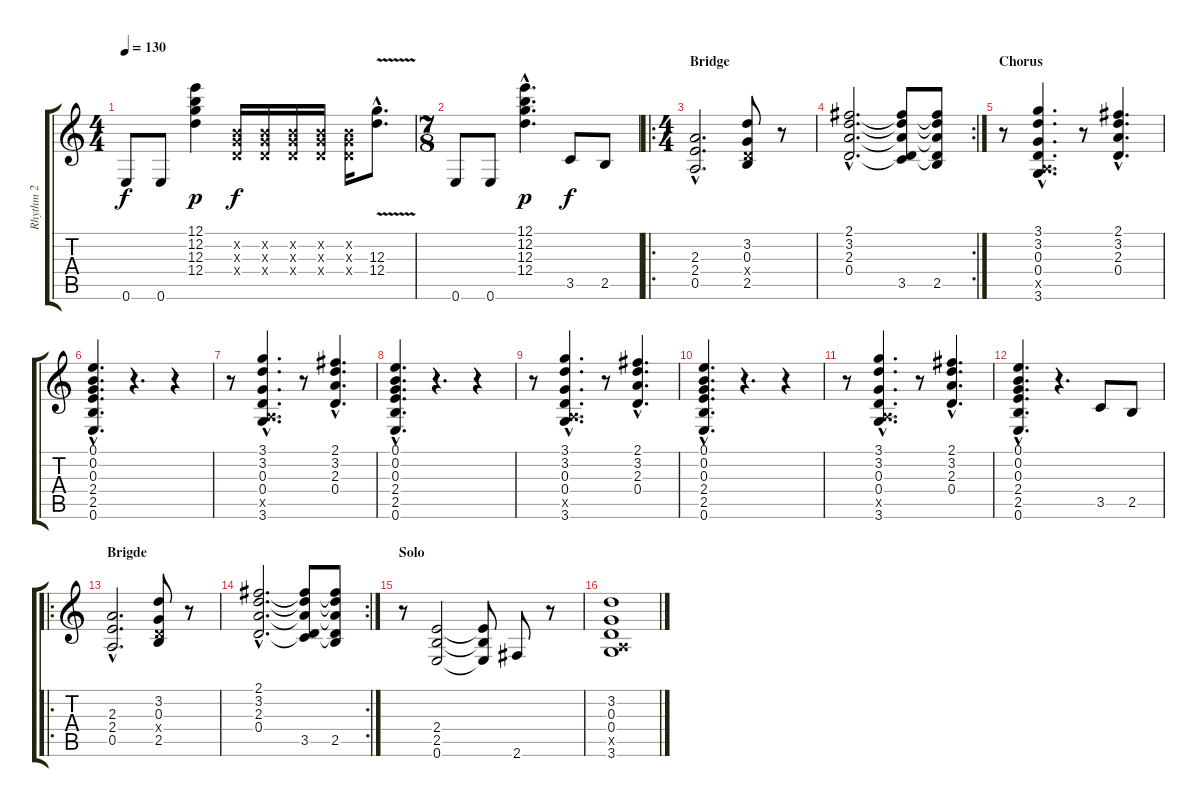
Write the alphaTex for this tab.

\track ("Rhythm 2" "Rhythm 2") {instrument distortionguitar}
\staff {score tabs}
\tuning (E4 B3 G3 D3 A2 E2) {hide}
\ts (4 4)
\tempo 130
\clef g2
\ks c
0.6.8{dy f} 0.6.8 (12.1 12.2 12.3 12.4).4{dy p} (0.2{x} 0.3{x} 0.4{x}).16{dy f} (0.2{x} 0.3{x} 0.4{x}).16 (0.2{x} 0.3{x} 0.4{x}).16 (0.2{x} 0.3{x} 0.4{x}).16 (0.2{x} 0.3{x} 0.4{x}).16 (12.3{v hac} 12.4{v hac}).8{d} |
\ts (7 8)
0.6.8 0.6.8 (12.1{hac} 12.2{hac} 12.3{hac} 12.4{hac}).4{d dy p} 3.5.8{dy f} 2.5.8 |
\ro
\ts (4 4)
\section ("" "Bridge")
(2.3{hac} 2.4{hac} 0.5{hac}).2{d} (3.2 0.3 0.4{x} 2.5).8 r.8 |
\rc 2
(2.1{hac} 3.2{hac} 2.3{hac} 0.4{hac}).2{d} (2.1{t} 3.2{t} 2.3{t} 0.4{t} 3.5).8 (2.1{t} 3.2{t} 2.3{t} 0.4{t} 2.5).8 |
\section ("" "Chorus")
r.8 (3.1{hac} 3.2{hac} 0.3{hac} 0.4{hac} 0.5{hac x} 3.6{hac}).4{d} r.8 (2.1{hac} 3.2{hac} 2.3{hac} 0.4{hac}).4{d} |
(0.1{hac} 0.2{hac} 0.3{hac} 2.4{hac} 2.5{hac} 0.6{hac}).4{d} r.4{d} r.4 |
r.8 (3.1{hac} 3.2{hac} 0.3{hac} 0.4{hac} 0.5{hac x} 3.6{hac}).4{d} r.8 (2.1{hac} 3.2{hac} 2.3{hac} 0.4{hac}).4{d} |
(0.1{hac} 0.2{hac} 0.3{hac} 2.4{hac} 2.5{hac} 0.6{hac}).4{d} r.4{d} r.4 |
r.8 (3.1{hac} 3.2{hac} 0.3{hac} 0.4{hac} 0.5{hac x} 3.6{hac}).4{d} r.8 (2.1{hac} 3.2{hac} 2.3{hac} 0.4{hac}).4{d} |
(0.1{hac} 0.2{hac} 0.3{hac} 2.4{hac} 2.5{hac} 0.6{hac}).4{d} r.4{d} r.4 |
r.8 (3.1{hac} 3.2{hac} 0.3{hac} 0.4{hac} 0.5{hac x} 3.6{hac}).4{d} r.8 (2.1{hac} 3.2{hac} 2.3{hac} 0.4{hac}).4{d} |
(0.1{hac} 0.2{hac} 0.3{hac} 2.4{hac} 2.5{hac} 0.6{hac}).4{d} r.4{d} 3.5.8 2.5.8 |
\ro
\section ("" "Brigde")
(2.3{hac} 2.4{hac} 0.5{hac}).2{d} (3.2 0.3 0.4{x} 2.5).8 r.8 |
\rc 2
(2.1{hac} 3.2{hac} 2.3{hac} 0.4{hac}).2{d} (2.1{t} 3.2{t} 2.3{t} 0.4{t} 3.5).8 (2.1{t} 3.2{t} 2.3{t} 0.4{t} 2.5).8 |
\section ("" "Solo")
r.8 (2.4 2.5 0.6).2{volume 12} (2.4{t} 2.5{t} 0.6{t}).8 2.6.8 r.8 |
(3.2 0.3 0.4 0.5{x} 3.6).1
